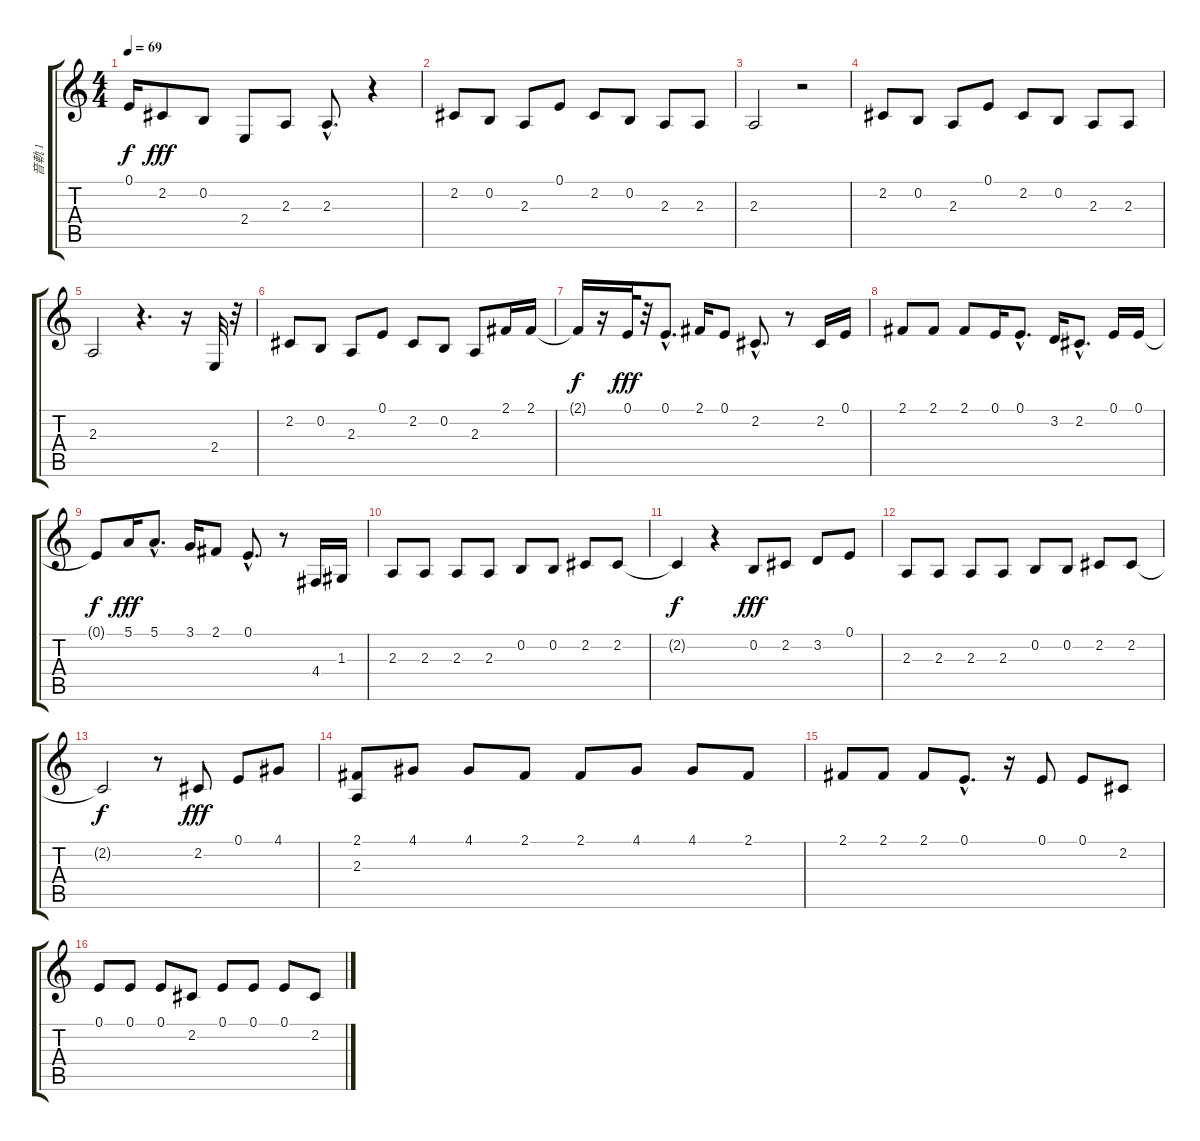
\track ("音軌 1" "音軌 1") {instrument clarinet}
\staff {score tabs}
\tuning (E4 B3 G3 D3 A2 E2) {hide}
\ts (4 4)
\tempo 69
\clef g2
\ks c
0.1{t}.16{dy f} 2.2.8{dy fff} 0.2.8 2.4.8 2.3.8 2.3{hac}.8{d} r.4 |
2.2.8 0.2.8 2.3.8 0.1.8 2.2.8 0.2.8 2.3.8 2.3.8 |
2.3.2 r.2 |
2.2.8 0.2.8 2.3.8 0.1.8 2.2.8 0.2.8 2.3.8 2.3.8 |
2.3.2 r.4{d} r.16 2.4.32 r.32 |
2.2.8 0.2.8 2.3.8 0.1.8 2.2.8 0.2.8 2.3.8 2.1.16 2.1.16 |
2.1{t}.16{dy f} r.16 0.1.32{dy fff} r.32 0.1{hac}.8{d} 2.1.16 0.1.8 2.2{hac}.8{d} r.8 2.2.16 0.1.16 |
2.1.8 2.1.8 2.1.8 0.1.16 0.1{hac}.8{d} 3.2.16 2.2{hac}.8{d} 0.1.16 0.1.16 |
0.1{t}.8{dy f} 5.1.16{dy fff} 5.1{hac}.8{d} 3.1.16 2.1.8 0.1{hac}.8{d} r.8 4.4.16 1.3.16 |
2.3.8 2.3.8 2.3.8 2.3.8 0.2.8 0.2.8 2.2.8 2.2.8 |
2.2{t}.4{dy f} r.4 0.2.8{dy fff} 2.2.8 3.2.8 0.1.8 |
2.3.8 2.3.8 2.3.8 2.3.8 0.2.8 0.2.8 2.2.8 2.2.8 |
2.2{t}.2{dy f} r.8 2.2.8{dy fff} 0.1.8 4.1.8 |
(2.1 2.3).8 4.1.8 4.1.8 2.1.8 2.1.8 4.1.8 4.1.8 2.1.8 |
2.1.8 2.1.8 2.1.8 0.1{hac}.8{d} r.16 0.1.8 0.1.8 2.2.8 |
0.1.8 0.1.8 0.1.8 2.2.8 0.1.8 0.1.8 0.1.8 2.2.8
